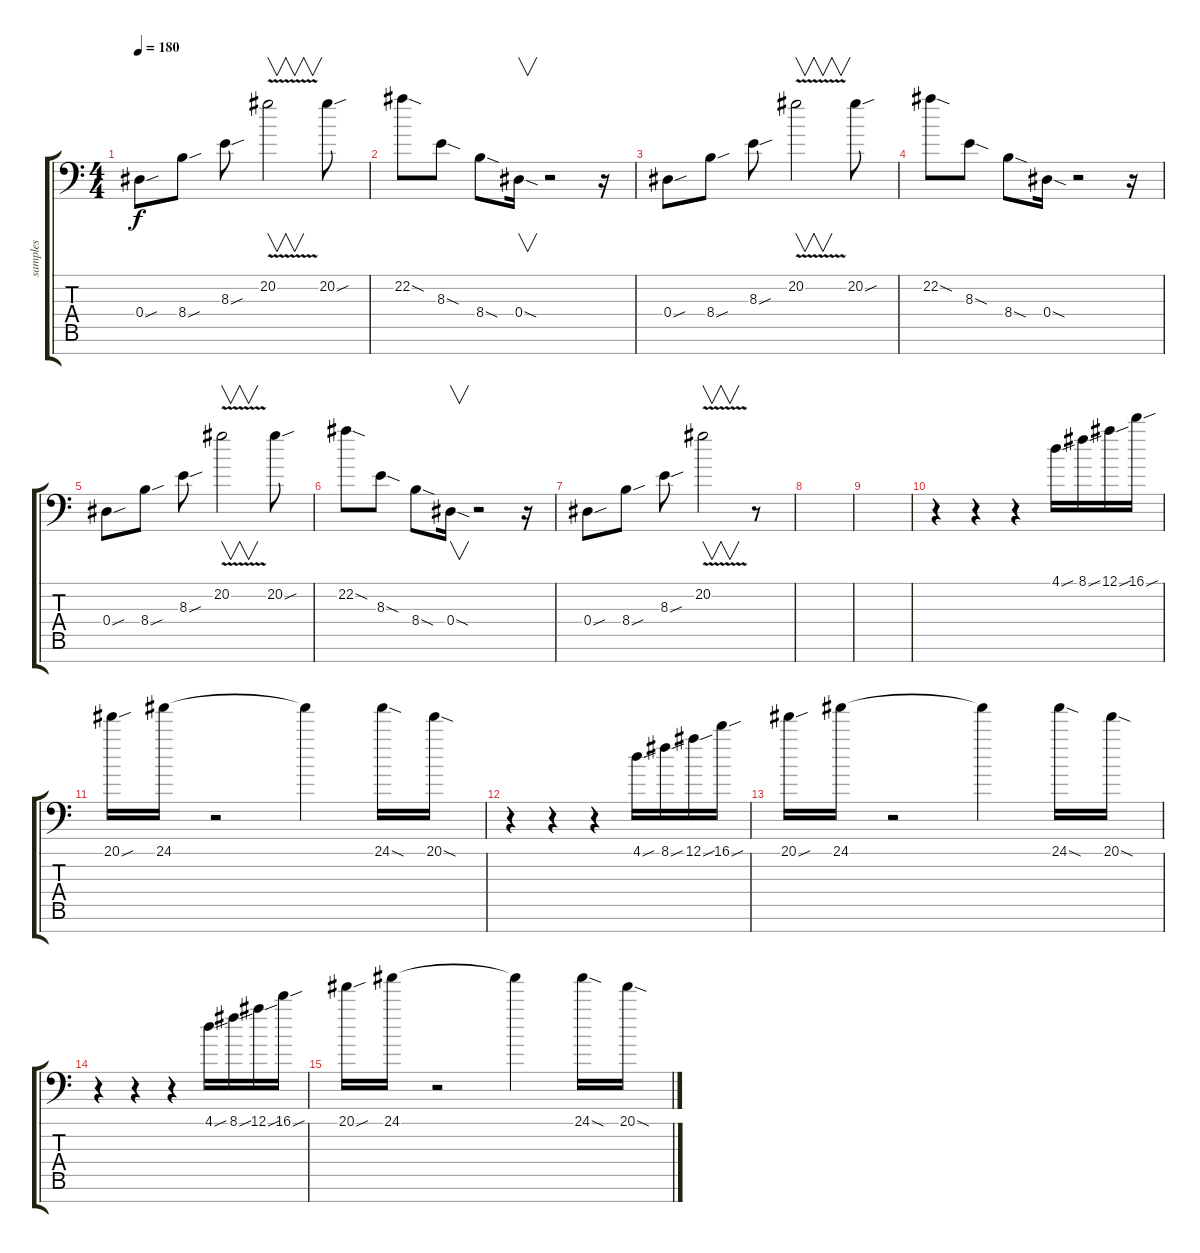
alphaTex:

\track ("samples" "samples") {instrument lead2sawtooth}
\staff {score tabs}
\tuning (Bb4 C4 Ab3 Eb3 Bb2 F2 Bb1) {hide}
\ts (4 4)
\tempo 180
\clef f4
\ks c
0.4{sou}.8{dy f} 8.4{sou}.8 8.3{sou}.8 20.2{v}.2{v} 20.2{sou}.8 |
22.2{sod}.8 8.3{sod}.8 8.4{sod}.8 0.4{sod}.16{v} r.2 r.16 |
0.4{sou}.8 8.4{sou}.8 8.3{sou}.8 20.2{v}.2{v} 20.2{sou}.8 |
22.2{sod}.8 8.3{sod}.8 8.4{sod}.8 0.4{sod}.16 r.2 r.16 |
0.4{sou}.8 8.4{sou}.8 8.3{sou}.8 20.2{v}.2{v} 20.2{sou}.8 |
22.2{sod}.8 8.3{sod}.8 8.4{sod}.8 0.4{sod}.16{v} r.2 r.16 |
0.4{sou}.8 8.4{sou}.8 8.3{sou}.8 20.2{v}.2{v} r.8 |
|
|
r.4 r.4 r.4 4.1{sou}.16 8.1{sou}.16 12.1{sou}.16 16.1{sou}.16 |
20.1{sou}.16 24.1.16 r.2 24.1{t}.4 24.1{sod}.16 20.1{sod}.16 |
r.4 r.4 r.4 4.1{sou}.16 8.1{sou}.16 12.1{sou}.16 16.1{sou}.16 |
20.1{sou}.16 24.1.16 r.2 24.1{t}.4 24.1{sod}.16 20.1{sod}.16 |
r.4 r.4 r.4 4.1{sou}.16 8.1{sou}.16 12.1{sou}.16 16.1{sou}.16 |
20.1{sou}.16 24.1.16 r.2 24.1{t}.4 24.1{sod}.16 20.1{sod}.16
